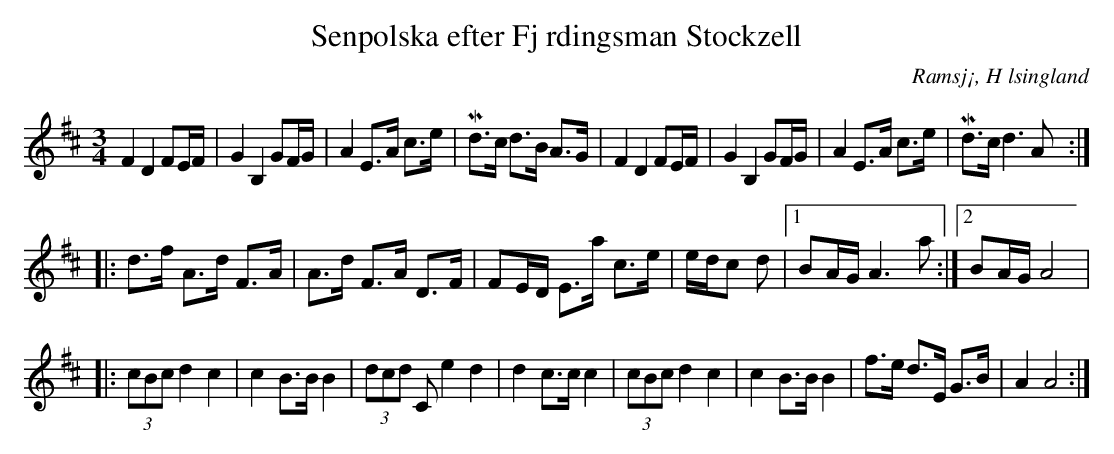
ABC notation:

X:1
T: Senpolska efter Fj rdingsman Stockzell
O: Ramsj¡, H lsingland
M:3/4
L:1/8
K:D
F2 D2 FE/F/|G2 B,2 GF/G/| A2 E>A c>e|Md>c d>B A>G|F2 D2 FE/F/|G2 B,2 GF/G/| A2 E>A c>e|Md>c d2>A2:|
|:d>f A>d F>A| A>d F>A D>F|FE/D/ E>a c>e|e/d/c d|1 BA/G/ A2>a2:|2 BA/G/ A4|
|:(3cBc d2 c2|c2 B>B B2|(3dcd Ce2 d2|d2 c>c c2|(3cBc d2 c2|c2 B>B B2|f>e d>E G>B|A2 A4:|
